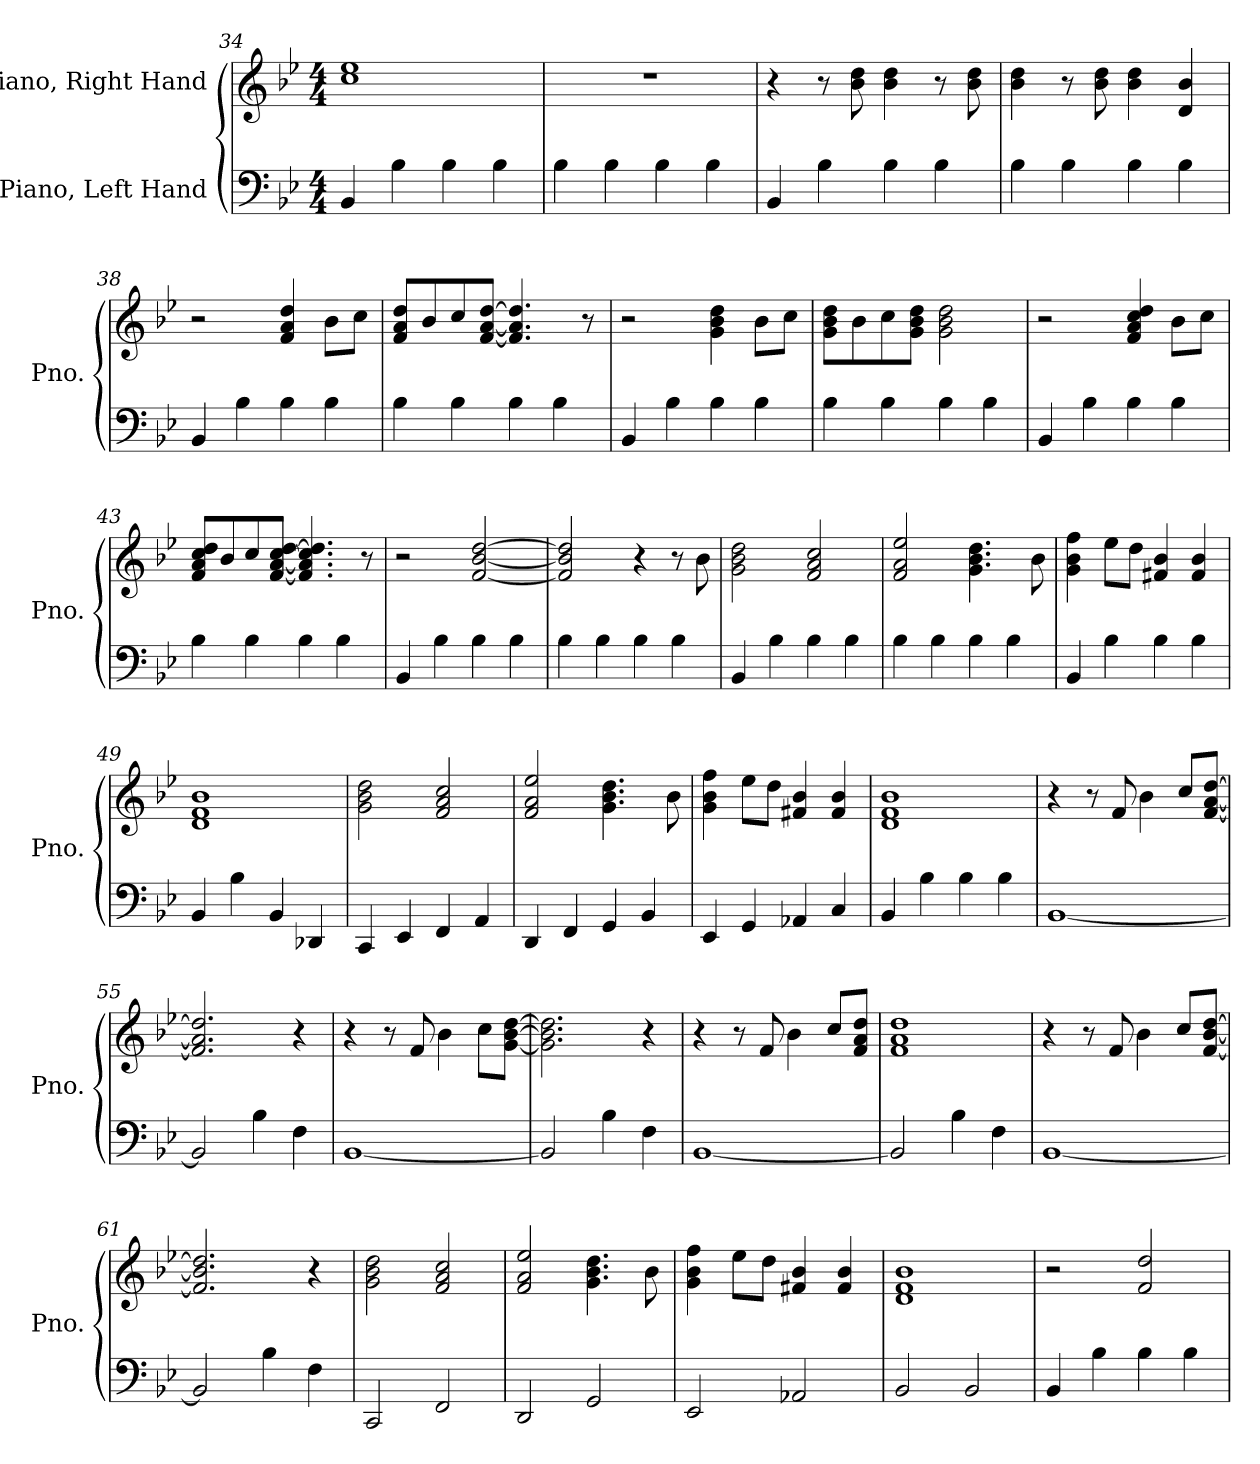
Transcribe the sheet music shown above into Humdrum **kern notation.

**kern	**kern
*part2	*part1
*staff2	*staff1
*I"Piano, Left Hand	*I"Piano, Right Hand
*I'Pno.	*I'Pno.
*clefF4	*clefG2
*k[b-e-]	*k[b-e-]
*M4/4	*M4/4
=34	=34
4BB-/	1cc 1ee-
4B-\	.
4B-\	.
4B-\	.
=35	=35
4B-\	1r
4B-\	.
4B-\	.
4B-\	.
=36	=36
4BB-/	4r
4B-\	8r
.	8b-\ 8dd\
4B-\	4b-\ 4dd\
4B-\	8r
.	8b-\ 8dd\
=37	=37
4B-\	4b-\ 4dd\
4B-\	8r
.	8b-\ 8dd\
4B-\	4b-\ 4dd\
4B-\	4d/ 4b-/
=38	=38
4BB-/	2r
4B-\	.
4B-\	4f/ 4a/ 4dd/
4B-\	8b-\L
.	8cc\J
!!LO:LB:g=z
=39	=39
4B-\	8f/ 8a/ 8dd/L
.	8b-/
4B-\	8cc/
.	[8f/ [8a/ [8dd/J
4B-\	4.f/] 4.a/] 4.dd/]
4B-\	.
.	8r
=40	=40
4BB-/	2r
4B-\	.
4B-\	4g\ 4b-\ 4dd\
4B-\	8b-\L
.	8cc\J
=41	=41
4B-\	8g\ 8b-\ 8dd\L
.	8b-\
4B-\	8cc\
.	8g\ 8b-\ 8dd\J
4B-\	2g\ 2b-\ 2dd\
4B-\	.
=42	=42
4BB-/	2r
4B-\	.
4B-\	4f/ 4a/ 4cc/ 4dd/
4B-\	8b-\L
.	8cc\J
=43	=43
4B-\	8f/ 8a/ 8cc/ 8dd/L
.	8b-/
4B-\	8cc/
.	[8f/ [8a/ [8cc/ [8dd/J
4B-\	4.f/] 4.a/] 4.cc/] 4.dd/]
4B-\	.
.	8r
=44	=44
4BB-/	2r
4B-\	.
4B-\	[2f/ [2b-/ [2dd/
4B-\	.
!!LO:PB:g=z
=45	=45
4B-\	2f/] 2b-/] 2dd/]
4B-\	.
4B-\	4r
4B-\	8r
.	8b-\
=46	=46
4BB-/	2g\ 2b-\ 2dd\
4B-\	.
4B-\	2f/ 2a/ 2cc/
4B-\	.
=47	=47
4B-\	2f/ 2a/ 2ee-/
4B-\	.
4B-\	4.g\ 4.b-\ 4.dd\
4B-\	.
.	8b-\
=48	=48
4BB-/	4g\ 4b-\ 4ff\
4B-\	8ee-\L
.	8dd\J
4B-\	4f#X/ 4b-/
4B-\	4f#/ 4b-/
=49	=49
4BB-/	1d 1f 1b-
4B-\	.
4BB-/	.
4DD-X/	.
=50	=50
4CC/	2g\ 2b-\ 2dd\
4EE-/	.
4FF/	2f/ 2a/ 2cc/
4AA/	.
=51	=51
4DD/	2f/ 2a/ 2ee-/
4FF/	.
4GG/	4.g\ 4.b-\ 4.dd\
4BB-/	.
.	8b-\
!!LO:LB:g=z
=52	=52
4EE-/	4g\ 4b-\ 4ff\
4GG/	8ee-\L
.	8dd\J
4AA-X/	4f#X/ 4b-/
4C/	4f#/ 4b-/
=53	=53
4BB-/	1d 1f 1b-
4B-\	.
4B-\	.
4B-\	.
=54	=54
[1BB-	4r
.	8r
.	8f/
.	4b-\
.	8cc/L
.	[8f/ [8a/ [8dd/J
=55	=55
2BB-/]	2.f/] 2.a/] 2.dd/]
4B-\	.
4F\	4r
=56	=56
[1BB-	4r
.	8r
.	8f/
.	4b-\
.	8cc\L
.	[8g\ [8b-\ [8dd\J
=57	=57
2BB-/]	2.g\] 2.b-\] 2.dd\]
4B-\	.
4F\	4r
=58	=58
[1BB-	4r
.	8r
.	8f/
.	4b-\
.	8cc/L
.	8f/ 8a/ 8dd/J
!!LO:LB:g=z
=59	=59
2BB-/]	1f 1a 1dd
4B-\	.
4F\	.
=60	=60
[1BB-	4r
.	8r
.	8f/
.	4b-\
.	8cc/L
.	[8f/ [8b-/ [8dd/J
=61	=61
2BB-/]	2.f/] 2.b-/] 2.dd/]
4B-\	.
4F\	4r
=62	=62
2CC/	2g\ 2b-\ 2dd\
2FF/	2f/ 2a/ 2cc/
=63	=63
2DD/	2f/ 2a/ 2ee-/
2GG/	4.g\ 4.b-\ 4.dd\
.	8b-\
=64	=64
2EE-/	4g\ 4b-\ 4ff\
.	8ee-\L
.	8dd\J
2AA-X/	4f#X/ 4b-/
.	4f#/ 4b-/
=65	=65
2BB-/	1d 1f 1b-
2BB-/	.
=66	=66
4BB-/	2r
4B-\	.
4B-\	2f/ 2dd/
4B-\	.
=	=
*-	*-
